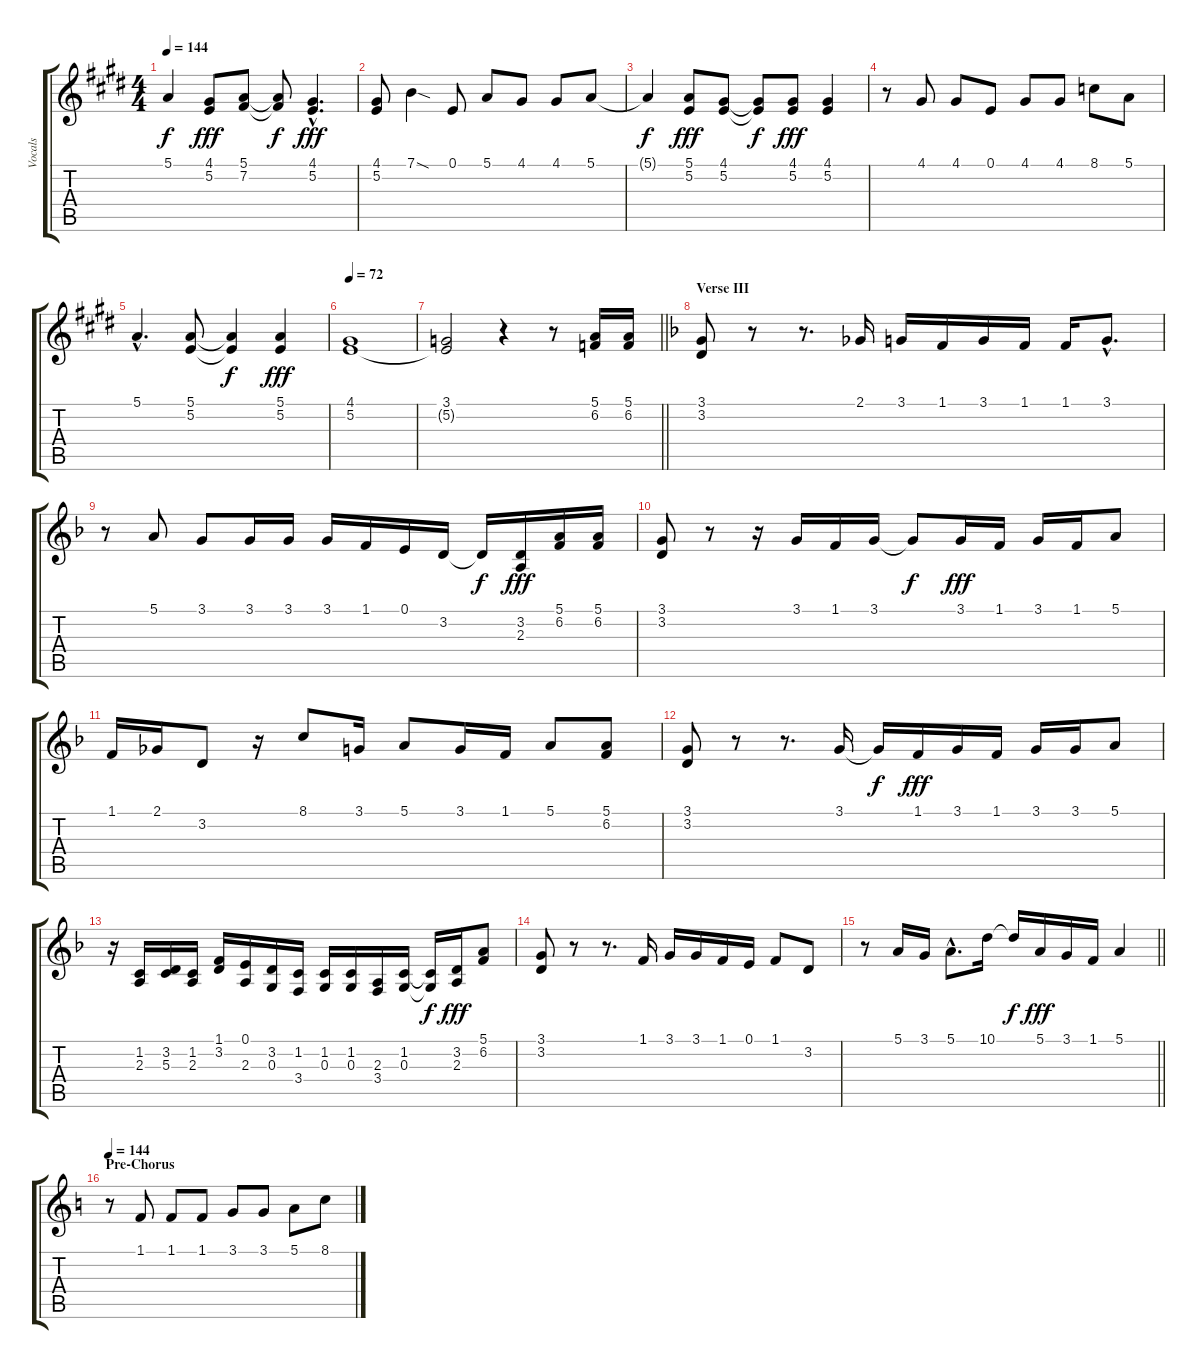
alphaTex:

\track ("Vocals" "Vocals") {instrument lead6voice}
\staff {score tabs}
\tuning (E4 B3 G3 D3 A2 E2) {hide}
\ts (4 4)
\tempo 144
\clef g2
\ks e
5.1{t}.4{dy f} (4.1 5.2).8{dy fff} (5.1 7.2).8 (5.1{t} 7.2{t}).8{dy f} (4.1{hac} 5.2{hac}).4{d dy fff} |
(4.1 5.2).8 7.1{sod}.4 0.1.8 5.1.8 4.1.8 4.1.8 5.1.8 |
5.1{t}.4{dy f} (5.1 5.2).8{dy fff} (4.1 5.2).8 (4.1{t} 5.2{t}).8{dy f} (4.1 5.2).8{dy fff} (4.1 5.2).4 |
r.8 4.1.8 4.1.8 0.1.8 4.1.8 4.1.8 8.1.8 5.1.8 |
5.1{hac}.4{d} (5.1 5.2).8 (5.1{t} 5.2{t}).4{dy f} (5.1 5.2).4{dy fff} |
\tempo 72
(4.1 5.2).1 |
\barLineRight lightlight
(3.1 5.2{t}).2 r.4 r.8 (5.1 6.2).16 (5.1 6.2).16 |
\section ("" "Verse III")
\ks f
(3.1 3.2).8 r.8 r.8{d} 2.1.16 3.1.16 1.1.16 3.1.16 1.1.16 1.1.16 3.1{hac}.8{d} |
r.8 5.1.8 3.1.8 3.1.16 3.1.16 3.1.16 1.1.16 0.1.16 3.2.16 3.2{t}.16{dy f} (3.2 2.3).16{dy fff} (5.1 6.2).16 (5.1 6.2).16 |
(3.1 3.2).8 r.8 r.16 3.1.16 1.1.16 3.1.16 3.1{t}.8{dy f} 3.1.16{dy fff} 1.1.16 3.1.16 1.1.16 5.1.8 |
1.1.16 2.1.16 3.2.8 r.16 8.1.8 3.1.16 5.1.8 3.1.16 1.1.16 5.1.8 (5.1 6.2).8 |
(3.1 3.2).8 r.8 r.8{d} 3.1.16 3.1{t}.16{dy f} 1.1.16{dy fff} 3.1.16 1.1.16 3.1.16 3.1.16 5.1.8 |
r.16 (1.2 2.3).16 (3.2 5.3).16 (1.2 2.3).16 (1.1 3.2).16 (0.1 2.3).16 (3.2 0.3).16 (1.2 3.4).16 (1.2 0.3).16 (1.2 0.3).16 (2.3 3.4).16 (1.2 0.3).16 (1.2{t} 0.3{t}).16{dy f} (3.2 2.3).16{dy fff} (5.1 6.2).8 |
(3.1 3.2).8 r.8 r.8{d} 1.1.16 3.1.16 3.1.16 1.1.16 0.1.16 1.1.8 3.2.8 |
\barLineRight lightlight
r.8 5.1.16 3.1.16 5.1{hac}.8{d} 10.1.16 10.1{t}.16{dy f} 5.1.16{dy fff} 3.1.16 1.1.16 5.1.4 |
\section ("" "Pre-Chorus")
\tempo 144
\ks c
r.8 1.1.8 1.1.8 1.1.8 3.1.8 3.1.8 5.1.8 8.1.8
